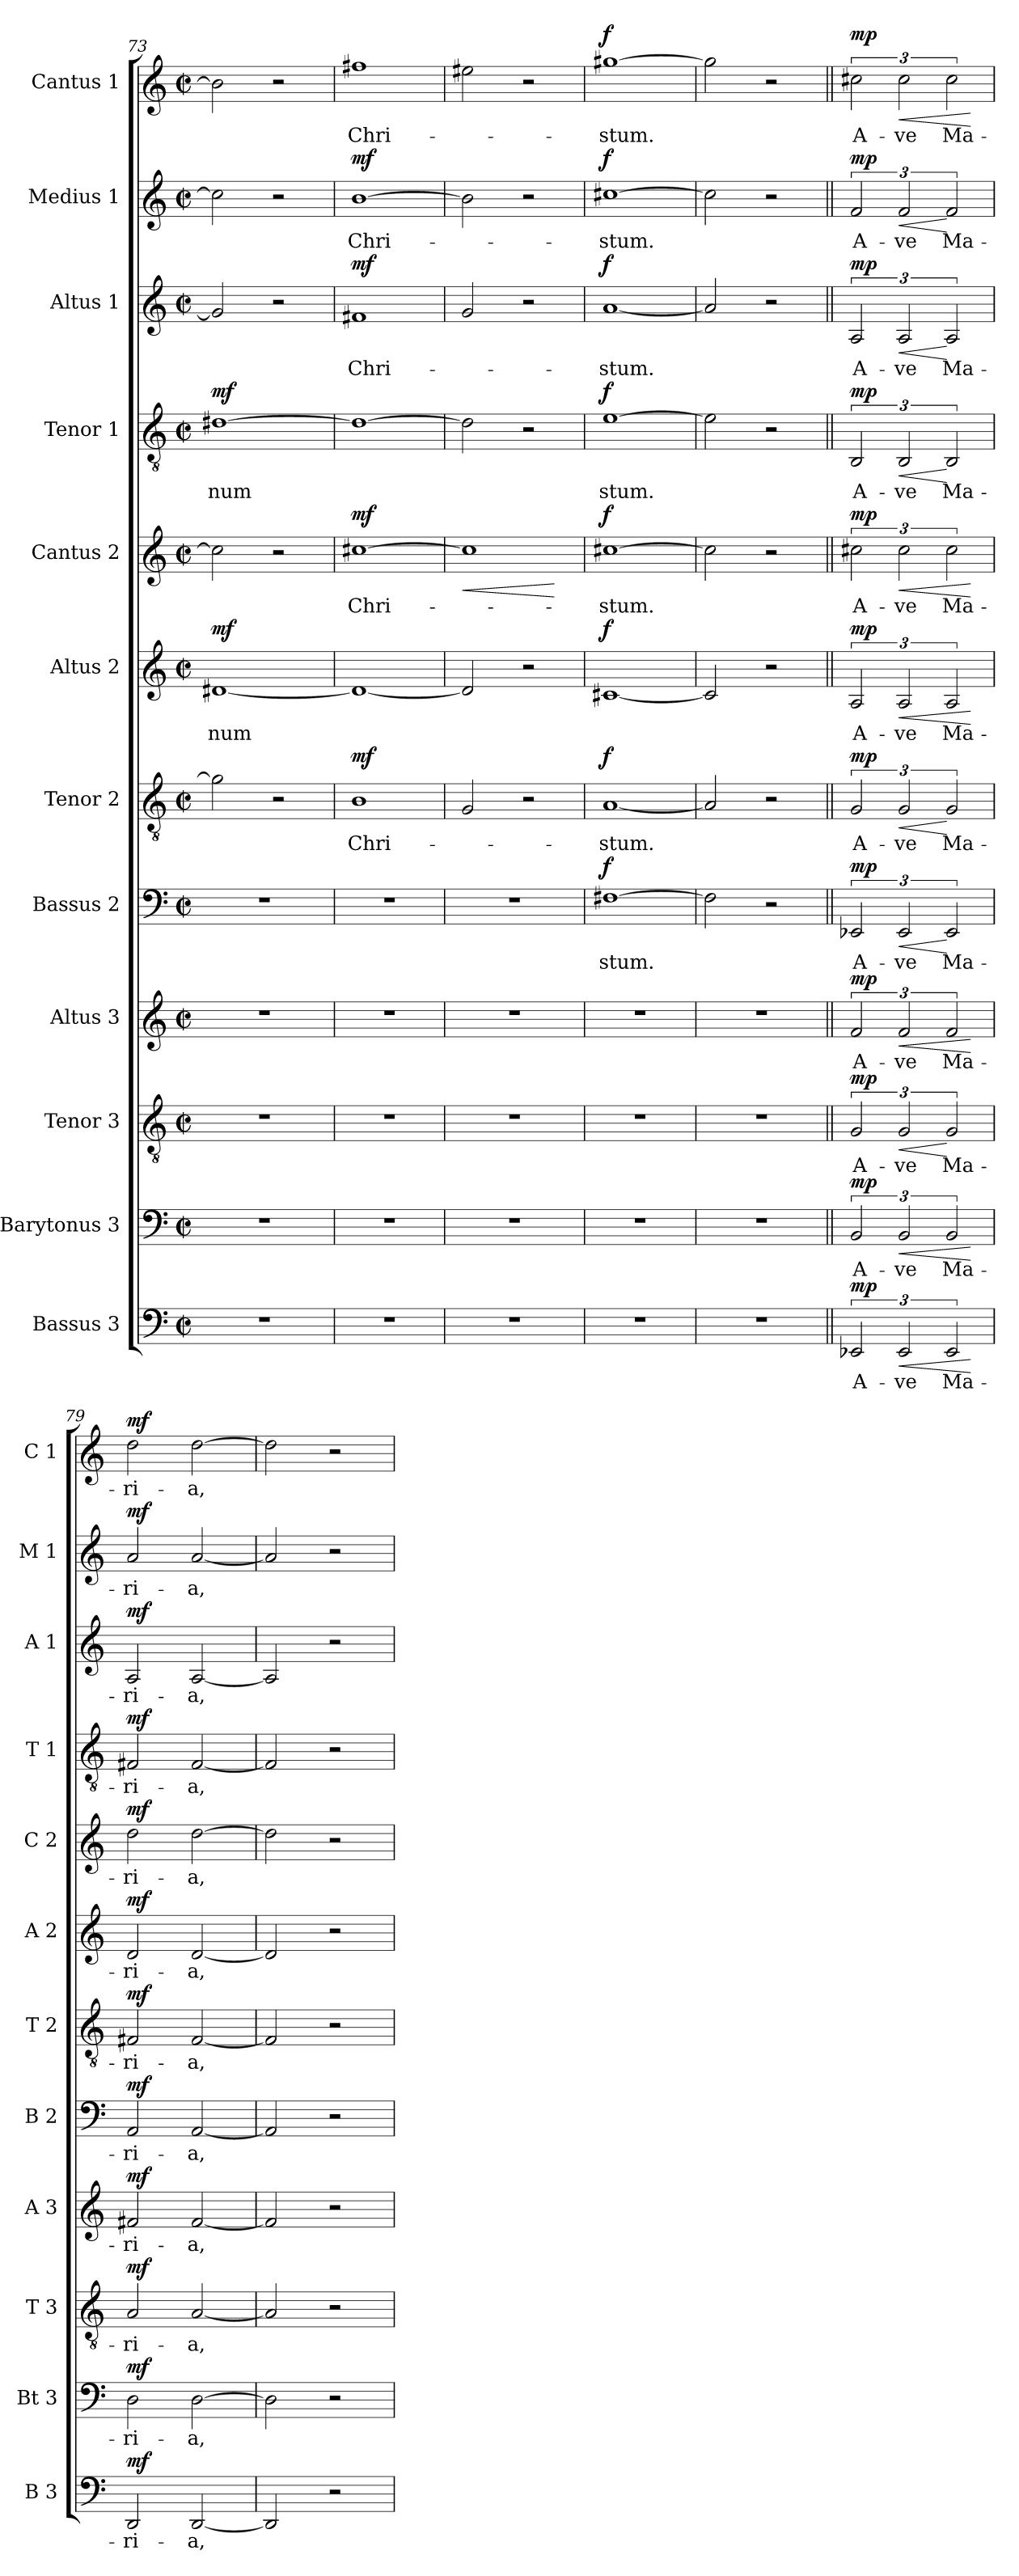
**kern	**text	**dynam	**kern	**text	**dynam	**kern	**text	**dynam	**kern	**text	**dynam	**kern	**text	**dynam	**kern	**text	**dynam	**kern	**text	**dynam	**kern	**text	**dynam	**kern	**text	**dynam	**kern	**text	**dynam	**kern	**text	**dynam	**kern	**text	**dynam
*part12	*part12	*part12	*part11	*part11	*part11	*part10	*part10	*part10	*part9	*part9	*part9	*part8	*part8	*part8	*part7	*part7	*part7	*part6	*part6	*part6	*part5	*part5	*part5	*part4	*part4	*part4	*part3	*part3	*part3	*part2	*part2	*part2	*part1	*part1	*part1
*staff12	*staff12	*staff12	*staff11	*staff11	*staff11	*staff10	*staff10	*staff10	*staff9	*staff9	*staff9	*staff8	*staff8	*staff8	*staff7	*staff7	*staff7	*staff6	*staff6	*staff6	*staff5	*staff5	*staff5	*staff4	*staff4	*staff4	*staff3	*staff3	*staff3	*staff2	*staff2	*staff2	*staff1	*staff1	*staff1
*I"Bassus 3	*	*	*I"Barytonus 3	*	*	*I"Tenor 3	*	*	*I"Altus 3	*	*	*I"Bassus 2	*	*	*I"Tenor 2	*	*	*I"Altus 2	*	*	*I"Cantus 2	*	*	*I"Tenor 1	*	*	*I"Altus 1	*	*	*I"Medius 1	*	*	*I"Cantus 1	*	*
*I'B 3	*	*	*I'Bt 3	*	*	*I'T 3	*	*	*I'A 3	*	*	*I'B 2	*	*	*I'T 2	*	*	*I'A 2	*	*	*I'C 2	*	*	*I'T 1	*	*	*I'A 1	*	*	*I'M 1	*	*	*I'C 1	*	*
*clefF4	*	*	*clefF4	*	*	*clefGv2	*	*	*clefG2	*	*	*clefF4	*	*	*clefGv2	*	*	*clefG2	*	*	*clefG2	*	*	*clefGv2	*	*	*clefG2	*	*	*clefG2	*	*	*clefG2	*	*
*k[]	*	*	*k[]	*	*	*k[]	*	*	*k[]	*	*	*k[]	*	*	*k[]	*	*	*k[]	*	*	*k[]	*	*	*k[]	*	*	*k[]	*	*	*k[]	*	*	*k[]	*	*
*C:	*	*	*C:	*	*	*C:	*	*	*C:	*	*	*C:	*	*	*C:	*	*	*C:	*	*	*C:	*	*	*C:	*	*	*C:	*	*	*C:	*	*	*C:	*	*
*M2/2	*	*	*M2/2	*	*	*M2/2	*	*	*M2/2	*	*	*M2/2	*	*	*M2/2	*	*	*M2/2	*	*	*M2/2	*	*	*M2/2	*	*	*M2/2	*	*	*M2/2	*	*	*M2/2	*	*
*met(c|)	*	*	*met(c|)	*	*	*met(c|)	*	*	*met(c|)	*	*	*met(c|)	*	*	*met(c|)	*	*	*met(c|)	*	*	*met(c|)	*	*	*met(c|)	*	*	*met(c|)	*	*	*met(c|)	*	*	*met(c|)	*	*
=73	=73	=73	=73	=73	=73	=73	=73	=73	=73	=73	=73	=73	=73	=73	=73	=73	=73	=73	=73	=73	=73	=73	=73	=73	=73	=73	=73	=73	=73	=73	=73	=73	=73	=73	=73
!	!	!	!	!	!	!	!	!	!	!	!	!	!	!	!	!	!	!	!LO:LY:b	!LO:DY:a	!	!	!	!	!LO:LY:b	!LO:DY:a	!	!	!	!	!	!	!	!	!
1r	.	.	1r	.	.	1r	.	.	1r	.	.	1r	.	.	2g#\]	.	.	[1d#X	-num	mf	2cc\]	.	.	[1d#X	num	mf	2g#/]	.	.	2cc\]	.	.	2b\]	.	.
.	.	.	.	.	.	.	.	.	.	.	.	.	.	.	2r	.	.	.	.	.	2r	.	.	.	.	.	2r	.	.	2r	.	.	2r	.	.
=74	=74	=74	=74	=74	=74	=74	=74	=74	=74	=74	=74	=74	=74	=74	=74	=74	=74	=74	=74	=74	=74	=74	=74	=74	=74	=74	=74	=74	=74	=74	=74	=74	=74	=74	=74
!	!	!	!	!	!	!	!	!	!	!	!	!	!	!	!	!LO:LY:b	!LO:DY:a	!	!	!	!	!LO:LY:b	!LO:DY:a	!	!	!	!	!LO:LY:b	!LO:DY:a	!	!LO:LY:b	!LO:DY:a	!	!LO:LY:b	!
1r	.	.	1r	.	.	1r	.	.	1r	.	.	1r	.	.	1B	-Chri-	mf	1d#_	.	.	[1cc#X	-Chri-	mf	1d#_	.	.	1f#X	-Chri-	mf	[1b	-Chri-	mf	1ff#X	-Chri-	.
=75	=75	=75	=75	=75	=75	=75	=75	=75	=75	=75	=75	=75	=75	=75	=75	=75	=75	=75	=75	=75	=75	=75	=75	=75	=75	=75	=75	=75	=75	=75	=75	=75	=75	=75	=75
!	!	!	!	!	!	!	!	!	!	!	!	!	!	!	!	!	!	!	!	!	!	!	!LO:HP:b	!	!	!	!	!	!	!	!	!	!	!	!
1r	.	.	1r	.	.	1r	.	.	1r	.	.	1r	.	.	2G/	.	.	2d#/]	.	.	1cc#]	.	<	2d#\]	.	.	2g/	.	.	2b\]	.	.	2ee#X\	.	.
.	.	.	.	.	.	.	.	.	.	.	.	.	.	.	2r	.	.	2r	.	.	.	.	.	2r	.	.	2r	.	.	2r	.	.	2r	.	.
.	.	.	.	.	.	.	.	.	.	.	.	.	.	.	.	.	.	.	.	.	.	.	[	.	.	.	.	.	.	.	.	.	.	.	.
!!LO:PB:g=z
=76	=76	=76	=76	=76	=76	=76	=76	=76	=76	=76	=76	=76	=76	=76	=76	=76	=76	=76	=76	=76	=76	=76	=76	=76	=76	=76	=76	=76	=76	=76	=76	=76	=76	=76	=76
!	!	!	!	!	!	!	!	!	!	!	!	!	!LO:LY:b	!LO:DY:a	!	!LO:LY:b	!LO:DY:a	!	!	!LO:DY:a	!	!LO:LY:b	!LO:DY:a	!	!LO:LY:b	!LO:DY:a	!	!LO:LY:b	!LO:DY:a	!	!LO:LY:b	!LO:DY:a	!	!LO:LY:b	!LO:DY:a
1r	.	.	1r	.	.	1r	.	.	1r	.	.	[1F#X	stum.	f	[1A	-stum.	f	[1c#X	.	f	[1cc#X	-stum.	f	[1e	stum.	f	[1a	-stum.	f	[1cc#X	-stum.	f	[1gg#X	-stum.	f
=77	=77	=77	=77	=77	=77	=77	=77	=77	=77	=77	=77	=77	=77	=77	=77	=77	=77	=77	=77	=77	=77	=77	=77	=77	=77	=77	=77	=77	=77	=77	=77	=77	=77	=77	=77
1r	.	.	1r	.	.	1r	.	.	1r	.	.	2F#\]	.	.	2A/]	.	.	2c#/]	.	.	2cc#\]	.	.	2e\]	.	.	2a/]	.	.	2cc#\]	.	.	2gg#\]	.	.
.	.	.	.	.	.	.	.	.	.	.	.	2r	.	.	2r	.	.	2r	.	.	2r	.	.	2r	.	.	2r	.	.	2r	.	.	2r	.	.
=78||	=78||	=78||	=78||	=78||	=78||	=78||	=78||	=78||	=78||	=78||	=78||	=78||	=78||	=78||	=78||	=78||	=78||	=78||	=78||	=78||	=78||	=78||	=78||	=78||	=78||	=78||	=78||	=78||	=78||	=78||	=78||	=78||	=78||	=78||	=78||
!!LO:REH:place=s1:a:B:fs=9.6:t=F
!	!LO:LY:b	!LO:DY:a	!	!LO:LY:b	!LO:DY:a	!	!LO:LY:b	!LO:DY:a	!	!LO:LY:b	!LO:DY:a	!	!LO:LY:b	!LO:DY:a	!	!LO:LY:b	!LO:DY:a	!	!LO:LY:b	!LO:DY:a	!	!LO:LY:b	!LO:DY:a	!	!LO:LY:b	!LO:DY:a	!	!LO:LY:b	!LO:DY:a	!	!LO:LY:b	!LO:DY:a	!	!LO:LY:b	!LO:DY:a
3EE-X/	A-	mp	3BB/	A-	mp	3G/	A-	mp	3f/	A-	mp	3EE-X/	A-	mp	3G/	A-	mp	3A/	A-	mp	3cc#X\	A-	mp	3BB/	A-	mp	3A/	A-	mp	3f/	A-	mp	3cc#X\	A-	mp
!	!LO:LY:b	!LO:HP:b	!	!LO:LY:b	!LO:HP:b	!	!LO:LY:b	!LO:HP:b	!	!LO:LY:b	!LO:HP:b	!	!LO:LY:b	!LO:HP:b	!	!LO:LY:b	!LO:HP:b	!	!LO:LY:b	!LO:HP:b	!	!LO:LY:b	!LO:HP:b	!	!LO:LY:b	!LO:HP:b	!	!LO:LY:b	!LO:HP:b	!	!LO:LY:b	!LO:HP:b	!	!LO:LY:b	!LO:HP:b
3EE-/	-ve	<	3BB/	-ve	<	3G/	-ve	<	3f/	-ve	<	3EE-/	-ve	<	3G/	-ve	<	3A/	-ve	<	3cc#\	-ve	<	3BB/	-ve	<	3A/	-ve	<	3f/	-ve	<	3cc#\	-ve	<
!	!LO:LY:b	!	!	!LO:LY:b	!	!	!LO:LY:b	!	!	!LO:LY:b	!	!	!LO:LY:b	!	!	!LO:LY:b	!	!	!LO:LY:b	!	!	!LO:LY:b	!	!	!LO:LY:b	!	!	!LO:LY:b	!	!	!LO:LY:b	!	!	!LO:LY:b	!
3EE-/	Ma-	.	3BB/	Ma-	.	3G/	Ma-	[	3f/	Ma-	.	3EE-/	Ma-	[	3G/	Ma-	[	3A/	Ma-	.	3cc#\	Ma-	.	3BB/	Ma-	[	3A/	Ma-	[	3f/	Ma-	[	3cc#\	Ma-	.
.	.	[	.	.	[	.	.	.	.	.	[	.	.	.	.	.	.	.	.	[	.	.	[	.	.	.	.	.	.	.	.	.	.	.	[
=79	=79	=79	=79	=79	=79	=79	=79	=79	=79	=79	=79	=79	=79	=79	=79	=79	=79	=79	=79	=79	=79	=79	=79	=79	=79	=79	=79	=79	=79	=79	=79	=79	=79	=79	=79
!	!LO:LY:b	!LO:DY:a	!	!LO:LY:b	!LO:DY:a	!	!LO:LY:b	!LO:DY:a	!	!LO:LY:b	!LO:DY:a	!	!LO:LY:b	!LO:DY:a	!	!LO:LY:b	!LO:DY:a	!	!LO:LY:b	!LO:DY:a	!	!LO:LY:b	!LO:DY:a	!	!LO:LY:b	!LO:DY:a	!	!LO:LY:b	!LO:DY:a	!	!LO:LY:b	!LO:DY:a	!	!LO:LY:b	!LO:DY:a
2DD/	-ri-	mf	2D\	-ri-	mf	2A/	-ri-	mf	2f#X/	-ri-	mf	2AA/	-ri-	mf	2F#X/	-ri-	mf	2d/	-ri-	mf	2dd\	-ri-	mf	2F#X/	-ri-	mf	2A/	-ri-	mf	2a/	-ri-	mf	2dd\	-ri-	mf
!	!LO:LY:b	!	!	!LO:LY:b	!	!	!LO:LY:b	!	!	!LO:LY:b	!	!	!LO:LY:b	!	!	!LO:LY:b	!	!	!LO:LY:b	!	!	!LO:LY:b	!	!	!LO:LY:b	!	!	!LO:LY:b	!	!	!LO:LY:b	!	!	!LO:LY:b	!
[2DD/	-a,	.	[2D\	-a,	.	[2A/	-a,	.	[2f#/	-a,	.	[2AA/	-a,	.	[2F#/	-a,	.	[2d/	-a,	.	[2dd\	-a,	.	[2F#/	-a,	.	[2A/	-a,	.	[2a/	-a,	.	[2dd\	-a,	.
=80	=80	=80	=80	=80	=80	=80	=80	=80	=80	=80	=80	=80	=80	=80	=80	=80	=80	=80	=80	=80	=80	=80	=80	=80	=80	=80	=80	=80	=80	=80	=80	=80	=80	=80	=80
2DD/]	.	.	2D\]	.	.	2A/]	.	.	2f#/]	.	.	2AA/]	.	.	2F#/]	.	.	2d/]	.	.	2dd\]	.	.	2F#/]	.	.	2A/]	.	.	2a/]	.	.	2dd\]	.	.
2r	.	.	2r	.	.	2r	.	.	2r	.	.	2r	.	.	2r	.	.	2r	.	.	2r	.	.	2r	.	.	2r	.	.	2r	.	.	2r	.	.
=	=	=	=	=	=	=	=	=	=	=	=	=	=	=	=	=	=	=	=	=	=	=	=	=	=	=	=	=	=	=	=	=	=	=	=
*-	*-	*-	*-	*-	*-	*-	*-	*-	*-	*-	*-	*-	*-	*-	*-	*-	*-	*-	*-	*-	*-	*-	*-	*-	*-	*-	*-	*-	*-	*-	*-	*-	*-	*-	*-
